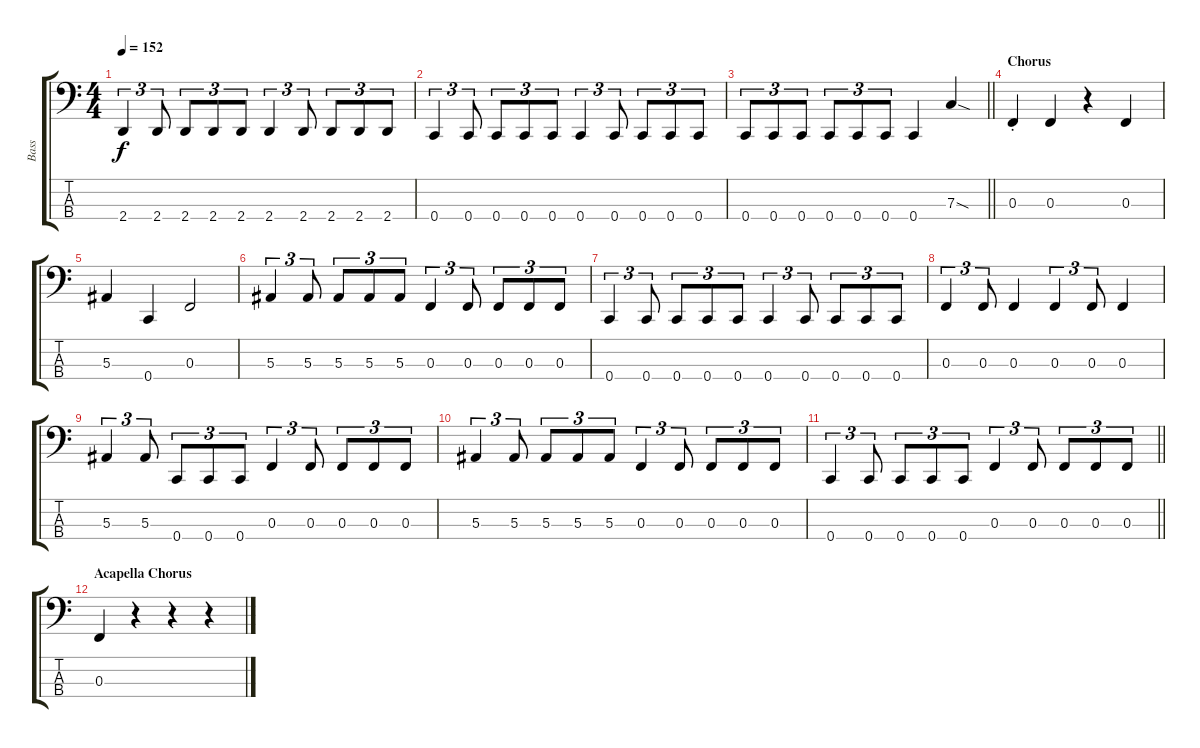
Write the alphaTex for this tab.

\track ("Bass" "Bass") {instrument electricbasspick}
\staff {score tabs}
\tuning (Eb2 Bb1 F1 C1) {hide}
\ts (4 4)
\tempo 152
\clef f4
\ks c
2.4.4{tu (3 2) dy f} 2.4.8{tu (3 2)} 2.4.8{tu (3 2)} 2.4.8{tu (3 2)} 2.4.8{tu (3 2)} 2.4.4{tu (3 2)} 2.4.8{tu (3 2)} 2.4.8{tu (3 2)} 2.4.8{tu (3 2)} 2.4.8{tu (3 2)} |
0.4.4{tu (3 2)} 0.4.8{tu (3 2)} 0.4.8{tu (3 2)} 0.4.8{tu (3 2)} 0.4.8{tu (3 2)} 0.4.4{tu (3 2)} 0.4.8{tu (3 2)} 0.4.8{tu (3 2)} 0.4.8{tu (3 2)} 0.4.8{tu (3 2)} |
\barLineRight lightlight
0.4.8{tu (3 2)} 0.4.8{tu (3 2)} 0.4.8{tu (3 2)} 0.4.8{tu (3 2)} 0.4.8{tu (3 2)} 0.4.8{tu (3 2)} 0.4.4 7.3{sod}.4 |
\section ("" "Chorus")
0.3{st}.4 0.3.4 r.4 0.3.4 |
5.3.4 0.4.4 0.3.2 |
5.3.4{tu (3 2)} 5.3.8{tu (3 2)} 5.3.8{tu (3 2)} 5.3.8{tu (3 2)} 5.3.8{tu (3 2)} 0.3.4{tu (3 2)} 0.3.8{tu (3 2)} 0.3.8{tu (3 2)} 0.3.8{tu (3 2)} 0.3.8{tu (3 2)} |
0.4.4{tu (3 2)} 0.4.8{tu (3 2)} 0.4.8{tu (3 2)} 0.4.8{tu (3 2)} 0.4.8{tu (3 2)} 0.4.4{tu (3 2)} 0.4.8{tu (3 2)} 0.4.8{tu (3 2)} 0.4.8{tu (3 2)} 0.4.8{tu (3 2)} |
0.3.4{tu (3 2)} 0.3.8{tu (3 2)} 0.3.4 0.3.4{tu (3 2)} 0.3.8{tu (3 2)} 0.3.4 |
5.3.4{tu (3 2)} 5.3.8{tu (3 2)} 0.4.8{tu (3 2)} 0.4.8{tu (3 2)} 0.4.8{tu (3 2)} 0.3.4{tu (3 2)} 0.3.8{tu (3 2)} 0.3.8{tu (3 2)} 0.3.8{tu (3 2)} 0.3.8{tu (3 2)} |
5.3.4{tu (3 2)} 5.3.8{tu (3 2)} 5.3.8{tu (3 2)} 5.3.8{tu (3 2)} 5.3.8{tu (3 2)} 0.3.4{tu (3 2)} 0.3.8{tu (3 2)} 0.3.8{tu (3 2)} 0.3.8{tu (3 2)} 0.3.8{tu (3 2)} |
\barLineRight lightlight
0.4.4{tu (3 2)} 0.4.8{tu (3 2)} 0.4.8{tu (3 2)} 0.4.8{tu (3 2)} 0.4.8{tu (3 2)} 0.3.4{tu (3 2)} 0.3.8{tu (3 2)} 0.3.8{tu (3 2)} 0.3.8{tu (3 2)} 0.3.8{tu (3 2)} |
\section ("" "Acapella Chorus")
0.3.4 r.4 r.4 r.4
